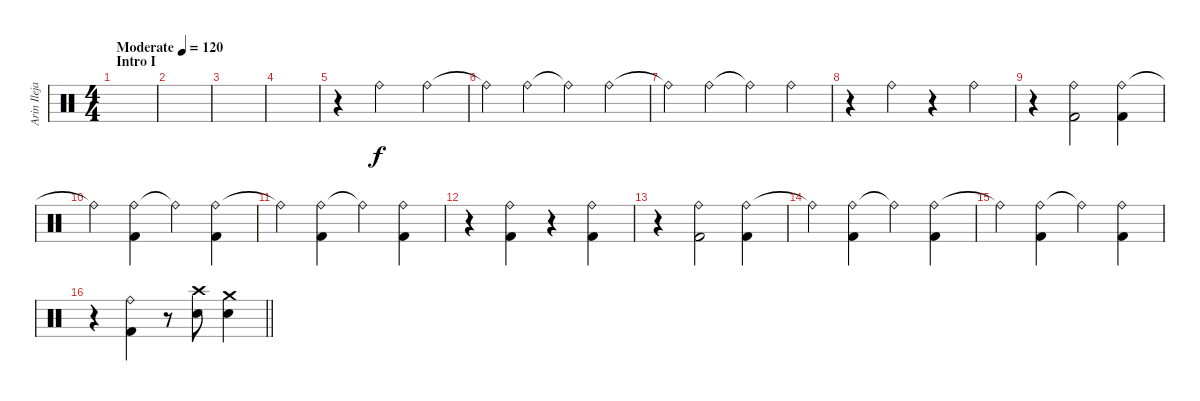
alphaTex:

\track ("Arin Ilejay" "Arin Ileja") {instrument percussion}
\staff {score}
\articulation defaults
\ts (4 4)
\section ("" "Intro I")
\tempo (120 "Moderate")
\clef neutral
\ks c
|
|
|
|
r.4 "Ride (bell)".2 "Ride (bell)".4 |
"Ride (bell)"{t}.4 "Ride (bell)".4 "Ride (bell)"{t}.4 "Ride (bell)".4 |
"Ride (bell)"{t}.4 "Ride (bell)".4 "Ride (bell)"{t}.4 "Ride (bell)".4 |
r.4 "Ride (bell)".4 r.4 "Ride (bell)".4 |
r.4 ("Ride (bell)" "Kick (hit) 2").2 ("Ride (bell)" "Kick (hit) 2").4 |
"Ride (bell)"{t}.4 ("Ride (bell)" "Kick (hit) 2").4 "Ride (bell)"{t}.4 ("Ride (bell)" "Kick (hit) 2").4 |
"Ride (bell)"{t}.4 ("Ride (bell)" "Kick (hit) 2").4 "Ride (bell)"{t}.4 ("Ride (bell)" "Kick (hit) 2").4 |
r.4 ("Ride (bell)" "Kick (hit) 2").4 r.4 ("Ride (bell)" "Kick (hit) 2").4 |
r.4 ("Ride (bell)" "Kick (hit) 2").2 ("Ride (bell)" "Kick (hit) 2").4 |
"Ride (bell)"{t}.4 ("Ride (bell)" "Kick (hit) 2").4 "Ride (bell)"{t}.4 ("Ride (bell)" "Kick (hit) 2").4 |
"Ride (bell)"{t}.4 ("Ride (bell)" "Kick (hit) 2").4 "Ride (bell)"{t}.4 ("Ride (bell)" "Kick (hit) 2").4 |
\barLineRight lightlight
r.4 ("Ride (bell)" "Kick (hit) 2").4 r.8 ("Crash high (hit)" "Snare (hit) 2").8 ("Crash medium (hit)" "Snare (hit) 2").4
